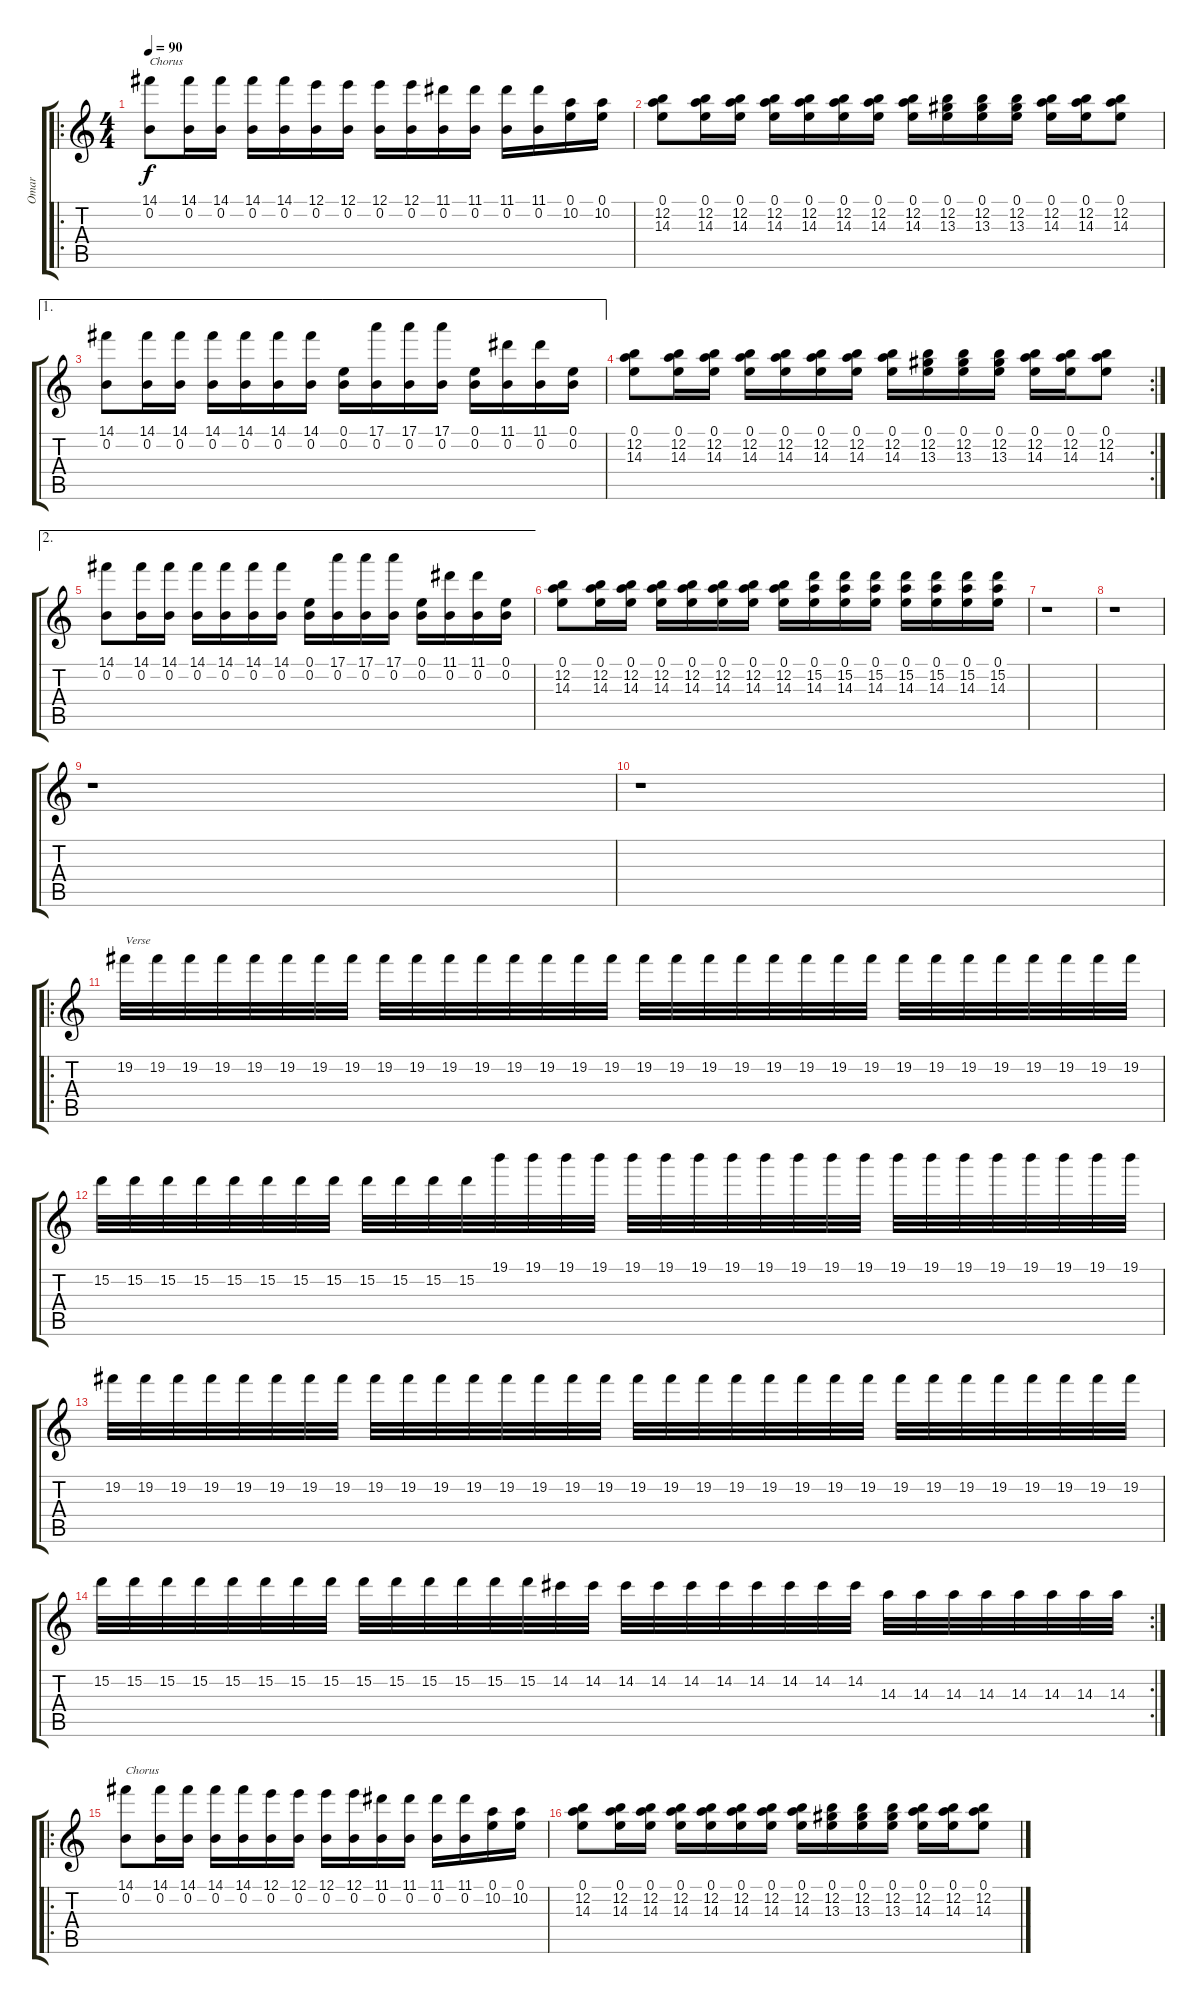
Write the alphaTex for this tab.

\track ("Omar" "Omar") {instrument overdrivenguitar}
\staff {score tabs}
\tuning (E4 B3 G3 D3 A2 E2) {hide}
\ro
\ts (4 4)
\tempo 90
\clef g2
\ks c
(14.1 0.2).8{txt "Chorus" dy f} (14.1 0.2).16 (14.1 0.2).16 (14.1 0.2).16 (14.1 0.2).16 (12.1 0.2).16 (12.1 0.2).16 (12.1 0.2).16 (12.1 0.2).16 (11.1 0.2).16 (11.1 0.2).16 (11.1 0.2).16 (11.1 0.2).16 (0.1 10.2).16 (0.1 10.2).16 |
(0.1 12.2 14.3).8 (0.1 12.2 14.3).16 (0.1 12.2 14.3).16 (0.1 12.2 14.3).16 (0.1 12.2 14.3).16 (0.1 12.2 14.3).16 (0.1 12.2 14.3).16 (0.1 12.2 14.3).16 (0.1 12.2 13.3).16 (0.1 12.2 13.3).16 (0.1 12.2 13.3).16 (0.1 12.2 14.3).16 (0.1 12.2 14.3).16 (0.1 12.2 14.3).8 |
\ae 1
(14.1 0.2).8 (14.1 0.2).16 (14.1 0.2).16 (14.1 0.2).16 (14.1 0.2).16 (14.1 0.2).16 (14.1 0.2).16 (0.1 0.2).16 (17.1 0.2).16 (17.1 0.2).16 (17.1 0.2).16 (0.1 0.2).16 (11.1 0.2).16 (11.1 0.2).16 (0.1 0.2).16 |
\rc 2
(0.1 12.2 14.3).8 (0.1 12.2 14.3).16 (0.1 12.2 14.3).16 (0.1 12.2 14.3).16 (0.1 12.2 14.3).16 (0.1 12.2 14.3).16 (0.1 12.2 14.3).16 (0.1 12.2 14.3).16 (0.1 12.2 13.3).16 (0.1 12.2 13.3).16 (0.1 12.2 13.3).16 (0.1 12.2 14.3).16 (0.1 12.2 14.3).16 (0.1 12.2 14.3).8 |
\ae 2
(14.1 0.2).8 (14.1 0.2).16 (14.1 0.2).16 (14.1 0.2).16 (14.1 0.2).16 (14.1 0.2).16 (14.1 0.2).16 (0.1 0.2).16 (17.1 0.2).16 (17.1 0.2).16 (17.1 0.2).16 (0.1 0.2).16 (11.1 0.2).16 (11.1 0.2).16 (0.1 0.2).16 |
(0.1 12.2 14.3).8 (0.1 12.2 14.3).16 (0.1 12.2 14.3).16 (0.1 12.2 14.3).16 (0.1 12.2 14.3).16 (0.1 12.2 14.3).16 (0.1 12.2 14.3).16 (0.1 12.2 14.3).16 (0.1 15.2 14.3).16 (0.1 15.2 14.3).16 (0.1 15.2 14.3).16 (0.1 15.2 14.3).16 (0.1 15.2 14.3).16 (0.1 15.2 14.3).16 (0.1 15.2 14.3).16 |
r.1 |
r.1 |
r.1 |
r.1 |
\ro
19.2.32{txt "Verse"} 19.2.32 19.2.32 19.2.32 19.2.32 19.2.32 19.2.32 19.2.32 19.2.32 19.2.32 19.2.32 19.2.32 19.2.32 19.2.32 19.2.32 19.2.32 19.2.32 19.2.32 19.2.32 19.2.32 19.2.32 19.2.32 19.2.32 19.2.32 19.2.32 19.2.32 19.2.32 19.2.32 19.2.32 19.2.32 19.2.32 19.2.32 |
15.2.32 15.2.32 15.2.32 15.2.32 15.2.32 15.2.32 15.2.32 15.2.32 15.2.32 15.2.32 15.2.32 15.2.32 19.1.32 19.1.32 19.1.32 19.1.32 19.1.32 19.1.32 19.1.32 19.1.32 19.1.32 19.1.32 19.1.32 19.1.32 19.1.32 19.1.32 19.1.32 19.1.32 19.1.32 19.1.32 19.1.32 19.1.32 |
19.2.32 19.2.32 19.2.32 19.2.32 19.2.32 19.2.32 19.2.32 19.2.32 19.2.32 19.2.32 19.2.32 19.2.32 19.2.32 19.2.32 19.2.32 19.2.32 19.2.32 19.2.32 19.2.32 19.2.32 19.2.32 19.2.32 19.2.32 19.2.32 19.2.32 19.2.32 19.2.32 19.2.32 19.2.32 19.2.32 19.2.32 19.2.32 |
\rc 2
15.2.32 15.2.32 15.2.32 15.2.32 15.2.32 15.2.32 15.2.32 15.2.32 15.2.32 15.2.32 15.2.32 15.2.32 15.2.32 15.2.32 14.2.32 14.2.32 14.2.32 14.2.32 14.2.32 14.2.32 14.2.32 14.2.32 14.2.32 14.2.32 14.3.32 14.3.32 14.3.32 14.3.32 14.3.32 14.3.32 14.3.32 14.3.32 |
\ro
(14.1 0.2).8{txt "Chorus"} (14.1 0.2).16 (14.1 0.2).16 (14.1 0.2).16 (14.1 0.2).16 (12.1 0.2).16 (12.1 0.2).16 (12.1 0.2).16 (12.1 0.2).16 (11.1 0.2).16 (11.1 0.2).16 (11.1 0.2).16 (11.1 0.2).16 (0.1 10.2).16 (0.1 10.2).16 |
(0.1 12.2 14.3).8 (0.1 12.2 14.3).16 (0.1 12.2 14.3).16 (0.1 12.2 14.3).16 (0.1 12.2 14.3).16 (0.1 12.2 14.3).16 (0.1 12.2 14.3).16 (0.1 12.2 14.3).16 (0.1 12.2 13.3).16 (0.1 12.2 13.3).16 (0.1 12.2 13.3).16 (0.1 12.2 14.3).16 (0.1 12.2 14.3).16 (0.1 12.2 14.3).8
